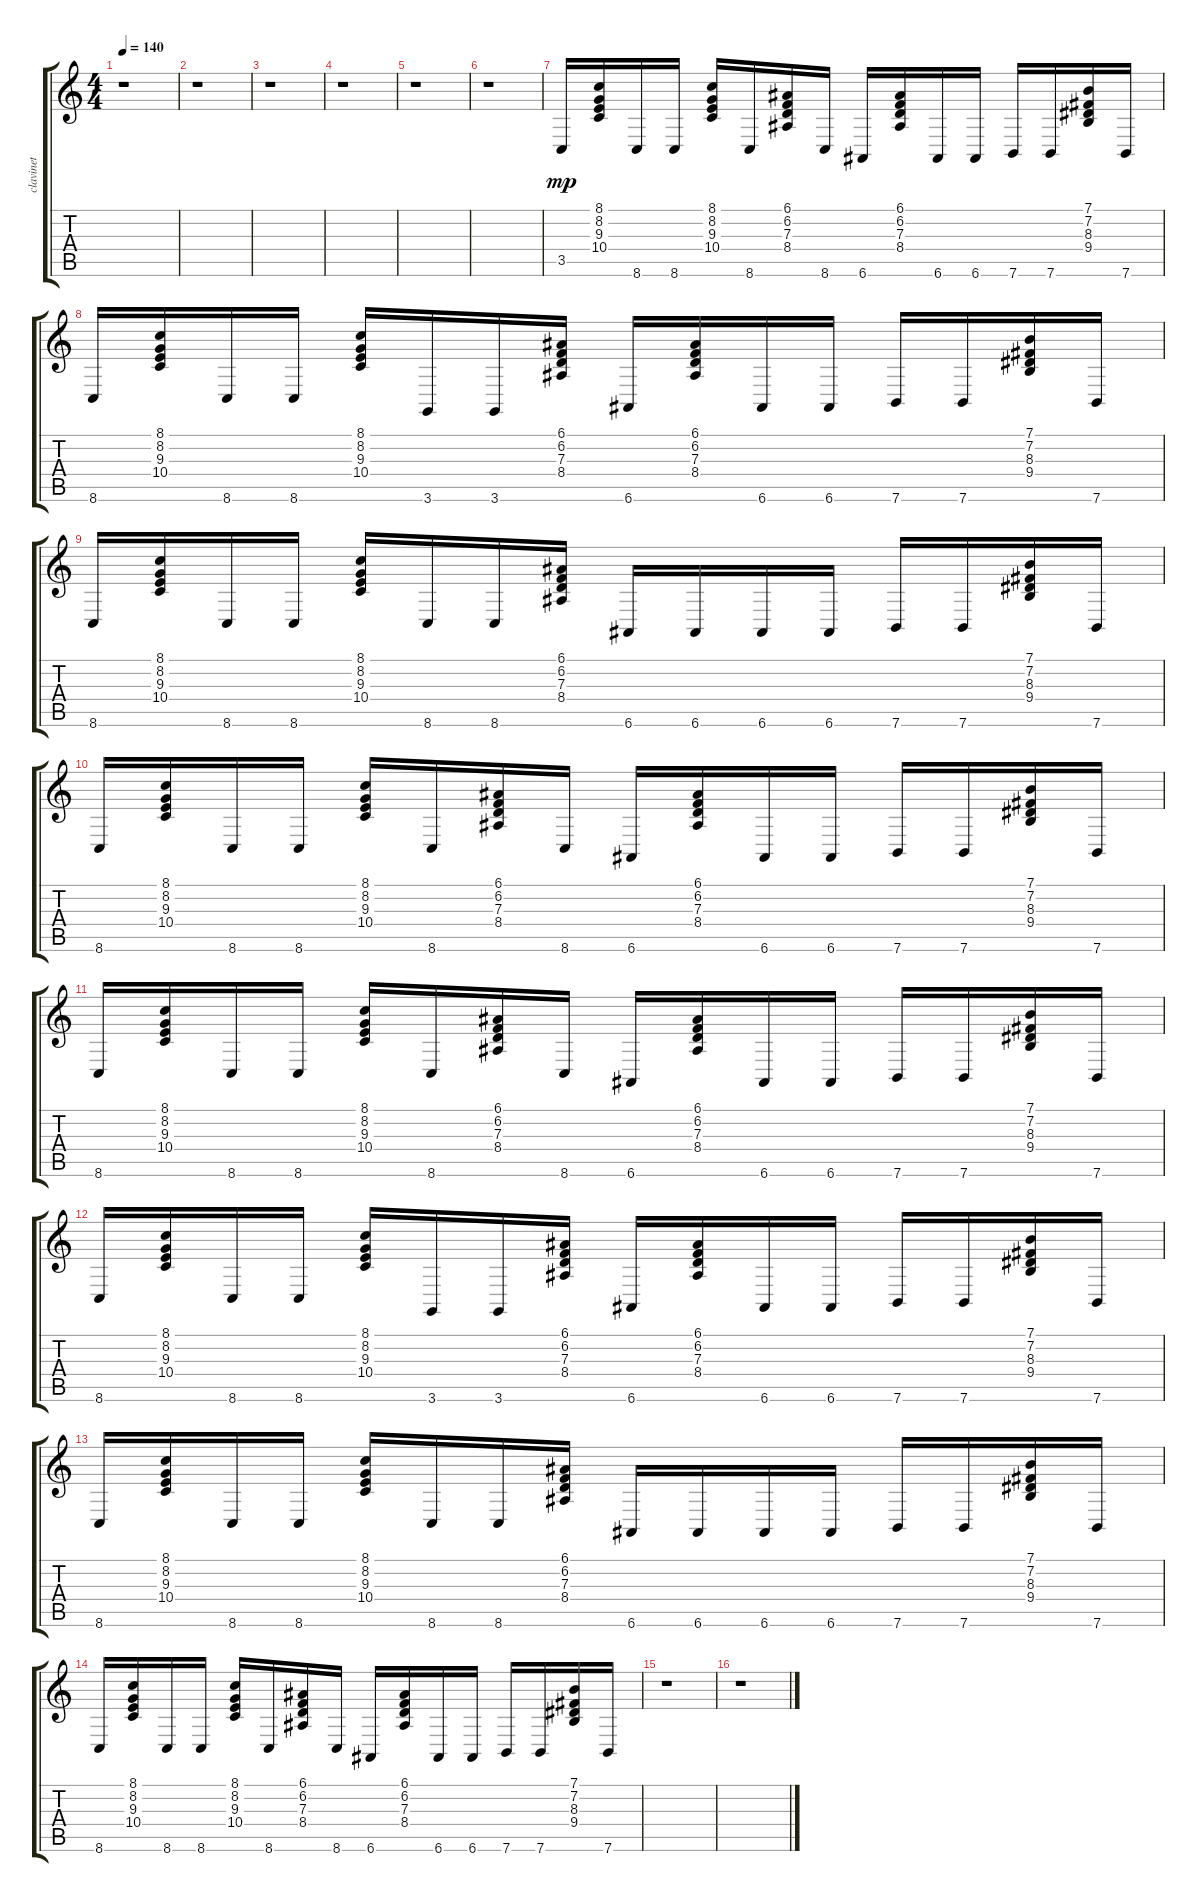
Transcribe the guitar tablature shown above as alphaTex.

\track ("clavinet" "clavinet") {instrument clavinet}
\staff {score tabs}
\tuning (E4 B3 G3 D3 A2 E2) {hide}
\ts (4 4)
\tempo 140
\clef g2
\ks c
r.1{dy mp} |
r.1 |
r.1 |
r.1 |
r.1 |
r.1 |
3.5.16 (8.1 8.2 9.3 10.4).16 8.6.16 8.6.16 (8.1 8.2 9.3 10.4).16 8.6.16 (6.1 6.2 7.3 8.4).16 8.6.16 6.6.16 (6.1 6.2 7.3 8.4).16 6.6.16 6.6.16 7.6.16 7.6.16 (7.1 7.2 8.3 9.4).16 7.6.16 |
8.6.16 (8.1 8.2 9.3 10.4).16 8.6.16 8.6.16 (8.1 8.2 9.3 10.4).16 3.6.16 3.6.16 (6.1 6.2 7.3 8.4).16 6.6.16 (6.1 6.2 7.3 8.4).16 6.6.16 6.6.16 7.6.16 7.6.16 (7.1 7.2 8.3 9.4).16 7.6.16 |
8.6.16 (8.1 8.2 9.3 10.4).16 8.6.16 8.6.16 (8.1 8.2 9.3 10.4).16 8.6.16 8.6.16 (6.1 6.2 7.3 8.4).16 6.6.16 6.6.16 6.6.16 6.6.16 7.6.16 7.6.16 (7.1 7.2 8.3 9.4).16 7.6.16 |
8.6.16 (8.1 8.2 9.3 10.4).16 8.6.16 8.6.16 (8.1 8.2 9.3 10.4).16 8.6.16 (6.1 6.2 7.3 8.4).16 8.6.16 6.6.16 (6.1 6.2 7.3 8.4).16 6.6.16 6.6.16 7.6.16 7.6.16 (7.1 7.2 8.3 9.4).16 7.6.16 |
8.6.16 (8.1 8.2 9.3 10.4).16 8.6.16 8.6.16 (8.1 8.2 9.3 10.4).16 8.6.16 (6.1 6.2 7.3 8.4).16 8.6.16 6.6.16 (6.1 6.2 7.3 8.4).16 6.6.16 6.6.16 7.6.16 7.6.16 (7.1 7.2 8.3 9.4).16 7.6.16 |
8.6.16 (8.1 8.2 9.3 10.4).16 8.6.16 8.6.16 (8.1 8.2 9.3 10.4).16 3.6.16 3.6.16 (6.1 6.2 7.3 8.4).16 6.6.16 (6.1 6.2 7.3 8.4).16 6.6.16 6.6.16 7.6.16 7.6.16 (7.1 7.2 8.3 9.4).16 7.6.16 |
8.6.16 (8.1 8.2 9.3 10.4).16 8.6.16 8.6.16 (8.1 8.2 9.3 10.4).16 8.6.16 8.6.16 (6.1 6.2 7.3 8.4).16 6.6.16 6.6.16 6.6.16 6.6.16 7.6.16 7.6.16 (7.1 7.2 8.3 9.4).16 7.6.16 |
8.6.16 (8.1 8.2 9.3 10.4).16 8.6.16 8.6.16 (8.1 8.2 9.3 10.4).16 8.6.16 (6.1 6.2 7.3 8.4).16 8.6.16 6.6.16 (6.1 6.2 7.3 8.4).16 6.6.16 6.6.16 7.6.16 7.6.16 (7.1 7.2 8.3 9.4).16 7.6.16 |
r.1 |
r.1
